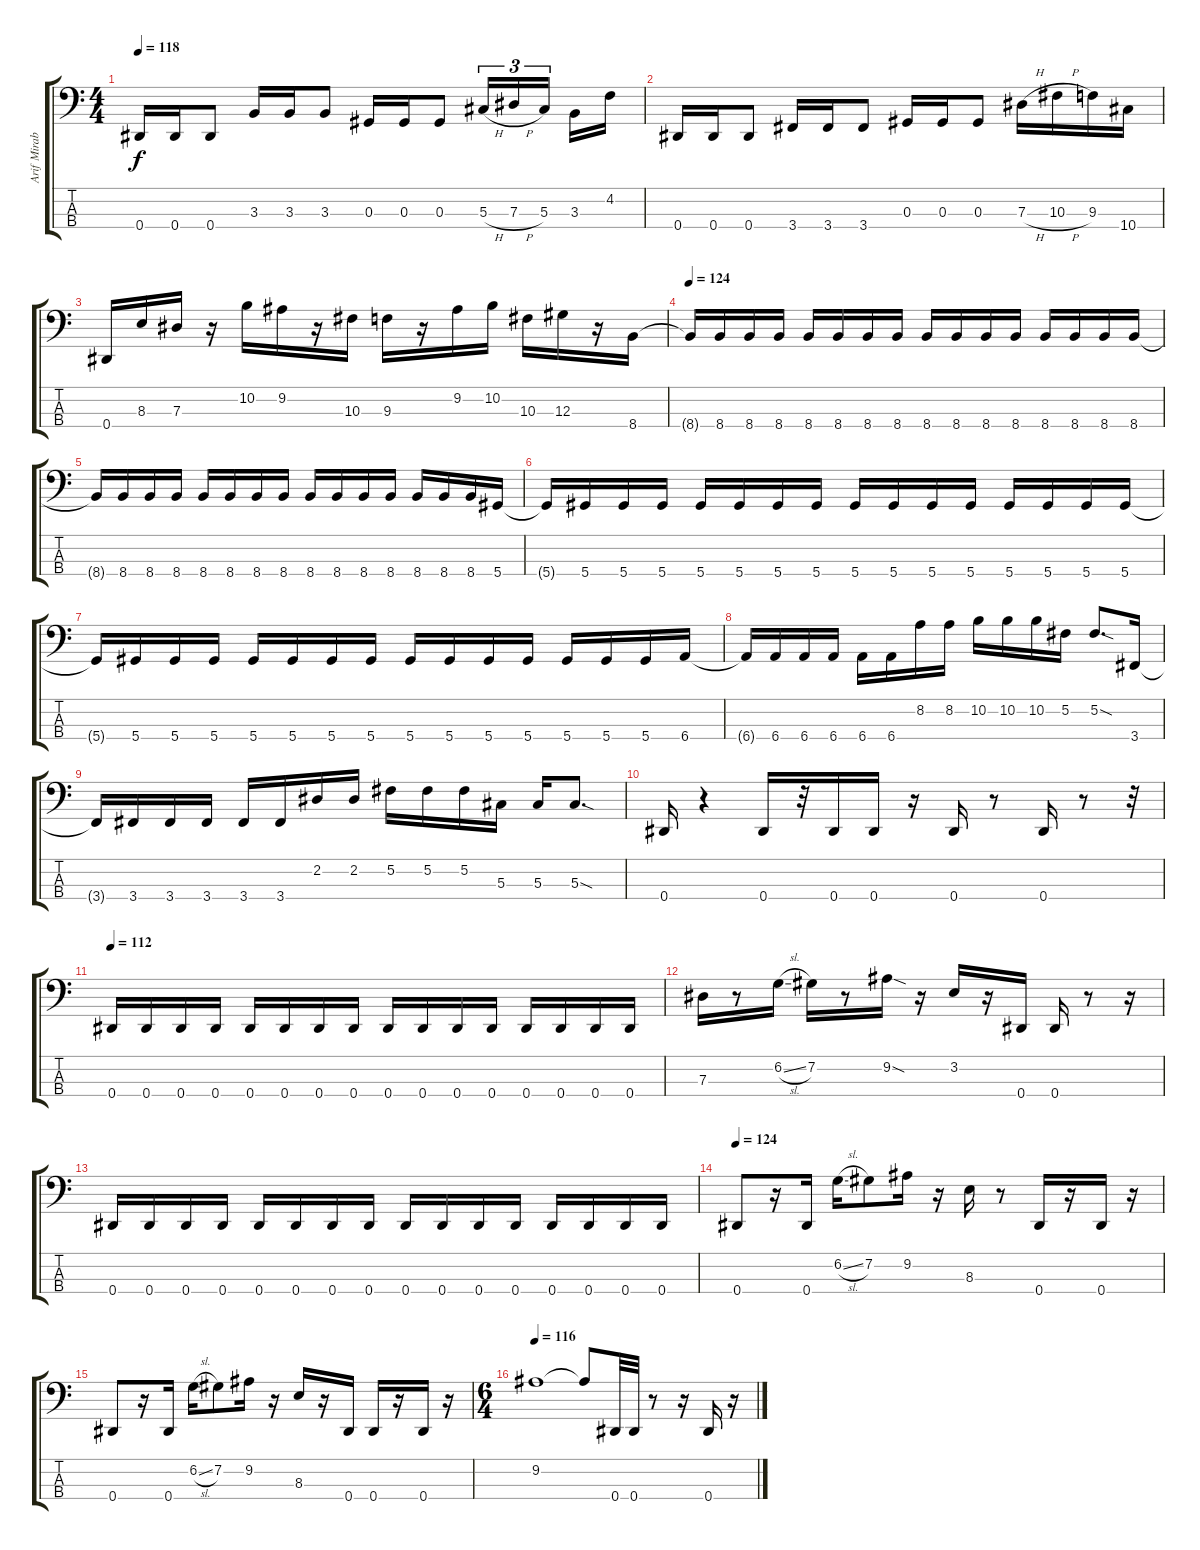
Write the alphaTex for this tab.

\track ("Arif Mirabdolbaghi" "Arif Mirab") {instrument electricbassfinger}
\staff {score tabs}
\tuning (Gb2 Db2 Ab1 Eb1) {hide}
\ts (4 4)
\tempo 118
\clef f4
\ks c
0.4.16{dy f} 0.4.16 0.4.8 3.3.16 3.3.16 3.3.8 0.3.16 0.3.16 0.3.8 5.3{h}.16{tu (3 2)} 7.3{h}.16{tu (3 2)} 5.3.16{tu (3 2) beam splitsecondary} 3.3.16 4.2.16 |
0.4.16 0.4.16 0.4.8 3.4.16 3.4.16 3.4.8 0.3.16 0.3.16 0.3.8 7.3{h}.16 10.3{h}.16 9.3.16 10.4.16 |
0.4.16 8.3.16 7.3.16 r.16 10.2.16 9.2.16 r.16 10.3.16 9.3.16 r.16 9.2.16 10.2.16 10.3.16 12.3.16 r.16 8.4.16 |
\tempo 124
8.4{t}.16 8.4.16 8.4.16 8.4.16 8.4.16 8.4.16 8.4.16 8.4.16 8.4.16 8.4.16 8.4.16 8.4.16 8.4.16 8.4.16 8.4.16 8.4.16 |
8.4{t}.16 8.4.16 8.4.16 8.4.16 8.4.16 8.4.16 8.4.16 8.4.16 8.4.16 8.4.16 8.4.16 8.4.16 8.4.16 8.4.16 8.4.16 5.4.16 |
5.4{t}.16 5.4.16 5.4.16 5.4.16 5.4.16 5.4.16 5.4.16 5.4.16 5.4.16 5.4.16 5.4.16 5.4.16 5.4.16 5.4.16 5.4.16 5.4.16 |
5.4{t}.16 5.4.16 5.4.16 5.4.16 5.4.16 5.4.16 5.4.16 5.4.16 5.4.16 5.4.16 5.4.16 5.4.16 5.4.16 5.4.16 5.4.16 6.4.16 |
6.4{t}.16 6.4.16 6.4.16 6.4.16 6.4.16 6.4.16 8.2.16 8.2.16 10.2.16 10.2.16 10.2.16 5.2.16 5.2{sod}.8{d} 3.4.16 |
3.4{t}.16 3.4.16 3.4.16 3.4.16 3.4.16 3.4.16 2.2.16 2.2.16 5.2.16 5.2.16 5.2.16 5.3.16 5.3.16 5.3{sod}.8{d} |
0.4.16 r.4 0.4.16 r.32 0.4.16 0.4.16 r.16 0.4.16 r.8 0.4.16 r.8 r.32 |
\tempo 112
0.4.16 0.4.16 0.4.16 0.4.16 0.4.16 0.4.16 0.4.16 0.4.16 0.4.16 0.4.16 0.4.16 0.4.16 0.4.16 0.4.16 0.4.16 0.4.16 |
7.3.16 r.8 6.2{sl}.16 7.2.16 r.8 9.2{sod}.16 r.16 3.2.16 r.16 0.4.16 0.4.16 r.8 r.16 |
0.4.16 0.4.16 0.4.16 0.4.16 0.4.16 0.4.16 0.4.16 0.4.16 0.4.16 0.4.16 0.4.16 0.4.16 0.4.16 0.4.16 0.4.16 0.4.16 |
\tempo 124
0.4.8 r.16 0.4.16 6.2{sl}.16 7.2.8 9.2.16 r.16 8.3.16 r.8 0.4.16 r.16 0.4.16 r.16 |
0.4.8 r.16 0.4.16 6.2{sl}.16 7.2.8 9.2.16 r.16 8.3.16 r.16 0.4.16 0.4.16 r.16 0.4.16 r.16 |
\ts (6 4)
\tempo 116
9.2.1 9.2{t}.8 0.4.32 0.4.32 r.8 r.16 0.4.16 r.16
